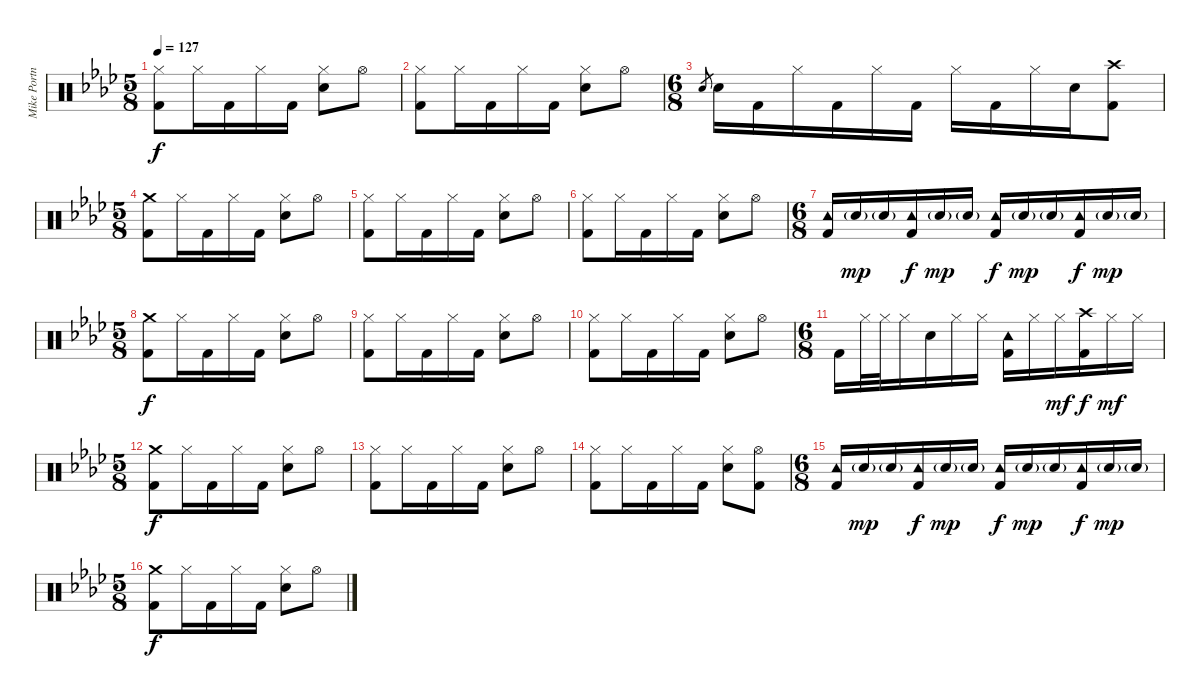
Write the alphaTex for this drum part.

\track ("Mike Portnoy - Drums" "Mike Portn") {instrument percussion}
\staff {score}
\articulation defaults
\ts (5 8)
\tempo 127
\clef neutral
\ks ab
("Hi-Hat (closed)" "Kick (hit) 2").8{dy f} "Hi-Hat (closed)".16 "Kick (hit) 2".16 "Hi-Hat (closed)".16 "Kick (hit) 2".16 ("Snare (hit) 2" "Hi-Hat (closed)").8 "Hi-Hat (open)".8 |
("Hi-Hat (closed)" "Kick (hit) 2").8 "Hi-Hat (closed)".16 "Kick (hit) 2".16 "Hi-Hat (closed)".16 "Kick (hit) 2".16 ("Snare (hit) 2" "Hi-Hat (closed)").8 "Hi-Hat (open)".8 |
\ts (6 8)
"Snare (hit) 2".8{gr} "Snare (hit) 2".16 "Kick (hit) 2".16 "Hi-Hat (closed)".16 "Kick (hit) 2".16 "Hi-Hat (closed)".16 "Kick (hit) 2".16 "Hi-Hat (closed)".16 "Kick (hit) 2".16 "Hi-Hat (closed)".16 "Snare (hit) 2".16 ("Crash high (hit)" "Kick (hit) 2").8 |
\ts (5 8)
("Crash medium (hit)" "Kick (hit) 2").8 "Hi-Hat (closed)".16 "Kick (hit) 2".16 "Hi-Hat (closed)".16 "Kick (hit) 2".16 ("Snare (hit) 2" "Hi-Hat (closed)").8 "Hi-Hat (open)".8 |
("Hi-Hat (closed)" "Kick (hit) 2").8 "Hi-Hat (closed)".16 "Kick (hit) 2".16 "Hi-Hat (closed)".16 "Kick (hit) 2".16 ("Snare (hit) 2" "Hi-Hat (closed)").8 "Hi-Hat (open)".8 |
("Hi-Hat (closed)" "Kick (hit) 2").8 "Hi-Hat (closed)".16 "Kick (hit) 2".16 "Hi-Hat (closed)".16 "Kick (hit) 2".16 ("Snare (hit) 2" "Hi-Hat (closed)").8 "Hi-Hat (open)".8 |
\ts (6 8)
("Tambourine (hit)" "Kick (hit) 2").16 "Snare (hit) 2"{g}.16{dy mp} "Snare (hit) 2"{g}.16 ("Tambourine (hit)" "Kick (hit) 2").16{dy f} "Snare (hit) 2"{g}.16{dy mp} "Snare (hit) 2"{g}.16 ("Tambourine (hit)" "Kick (hit) 2").16{dy f} "Snare (hit) 2"{g}.16{dy mp} "Snare (hit) 2"{g}.16 ("Tambourine (hit)" "Kick (hit) 2").16{dy f} "Snare (hit) 2"{g}.16{dy mp} "Snare (hit) 2"{g}.16 |
\ts (5 8)
("Crash medium (hit)" "Kick (hit) 2").8{dy f} "Hi-Hat (closed)".16 "Kick (hit) 2".16 "Hi-Hat (closed)".16 "Kick (hit) 2".16 ("Snare (hit) 2" "Hi-Hat (closed)").8 "Hi-Hat (open)".8 |
("Hi-Hat (closed)" "Kick (hit) 2").8 "Hi-Hat (closed)".16 "Kick (hit) 2".16 "Hi-Hat (closed)".16 "Kick (hit) 2".16 ("Snare (hit) 2" "Hi-Hat (closed)").8 "Hi-Hat (open)".8 |
("Hi-Hat (closed)" "Kick (hit) 2").8 "Hi-Hat (closed)".16 "Kick (hit) 2".16 "Hi-Hat (closed)".16 "Kick (hit) 2".16 ("Snare (hit) 2" "Hi-Hat (closed)").8 "Hi-Hat (open)".8 |
\ts (6 8)
"Kick (hit) 2".16 "Hi-Hat (closed)".32 "Hi-Hat (closed)".32 "Hi-Hat (closed)".16 "Snare (hit) 2".16 "Hi-Hat (closed)".16 "Hi-Hat (closed)".16 ("Tambourine (hit)" "Kick (hit) 2").16 "Hi-Hat (closed)".16 "Hi-Hat (closed)".16{dy mf} ("Crash high (hit)" "Kick (hit) 2").16{dy f} "Hi-Hat (closed)".16{dy mf} "Hi-Hat (closed)".16 |
\ts (5 8)
("Crash medium (hit)" "Kick (hit) 2").8{dy f} "Hi-Hat (closed)".16 "Kick (hit) 2".16 "Hi-Hat (closed)".16 "Kick (hit) 2".16 ("Snare (hit) 2" "Hi-Hat (closed)").8 "Hi-Hat (open)".8 |
("Hi-Hat (closed)" "Kick (hit) 2").8 "Hi-Hat (closed)".16 "Kick (hit) 2".16 "Hi-Hat (closed)".16 "Kick (hit) 2".16 ("Snare (hit) 2" "Hi-Hat (closed)").8 "Hi-Hat (open)".8 |
("Hi-Hat (closed)" "Kick (hit) 2").8 "Hi-Hat (closed)".16 "Kick (hit) 2".16 "Hi-Hat (closed)".16 "Kick (hit) 2".16 ("Snare (hit) 2" "Hi-Hat (closed)").8 ("Hi-Hat (open)" "Kick (hit) 2").8 |
\ts (6 8)
("Tambourine (hit)" "Kick (hit) 2").16 "Snare (hit) 2"{g}.16{dy mp} "Snare (hit) 2"{g}.16 ("Tambourine (hit)" "Kick (hit) 2").16{dy f} "Snare (hit) 2"{g}.16{dy mp} "Snare (hit) 2"{g}.16 ("Tambourine (hit)" "Kick (hit) 2").16{dy f} "Snare (hit) 2"{g}.16{dy mp} "Snare (hit) 2"{g}.16 ("Tambourine (hit)" "Kick (hit) 2").16{dy f} "Snare (hit) 2"{g}.16{dy mp} "Snare (hit) 2"{g}.16 |
\ts (5 8)
("Crash medium (hit)" "Kick (hit) 2").8{dy f} "Hi-Hat (closed)".16 "Kick (hit) 2".16 "Hi-Hat (closed)".16 "Kick (hit) 2".16 ("Snare (hit) 2" "Hi-Hat (closed)").8 "Hi-Hat (open)".8
